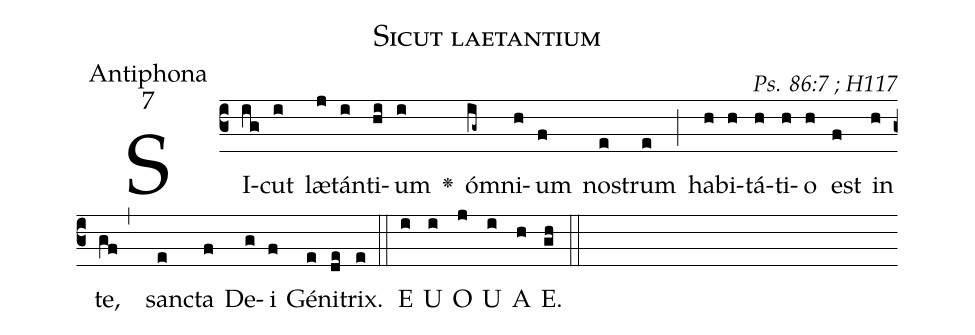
name:Sicut laetantium;
office-part:Antiphona;
mode:7;
commentary:Ps. 86:7 ; H117;
%%
(c3)SI(ig)cut(i) læ(j)tán(i)ti(hi)um(i) <v>\greheightstar</v>() óm(ig~)ni(h)um(f) no(e)strum(e) (;) ha(h)bi(h)tá(h)ti(h)o(h) est(f) in(h) te,(gf,) san(e)cta(f) De(g)i(f) Gé(e)ni(de)trix.(e) (::) E(i) U(i) O(j) U(i) A(h) E.(gh) (::)
